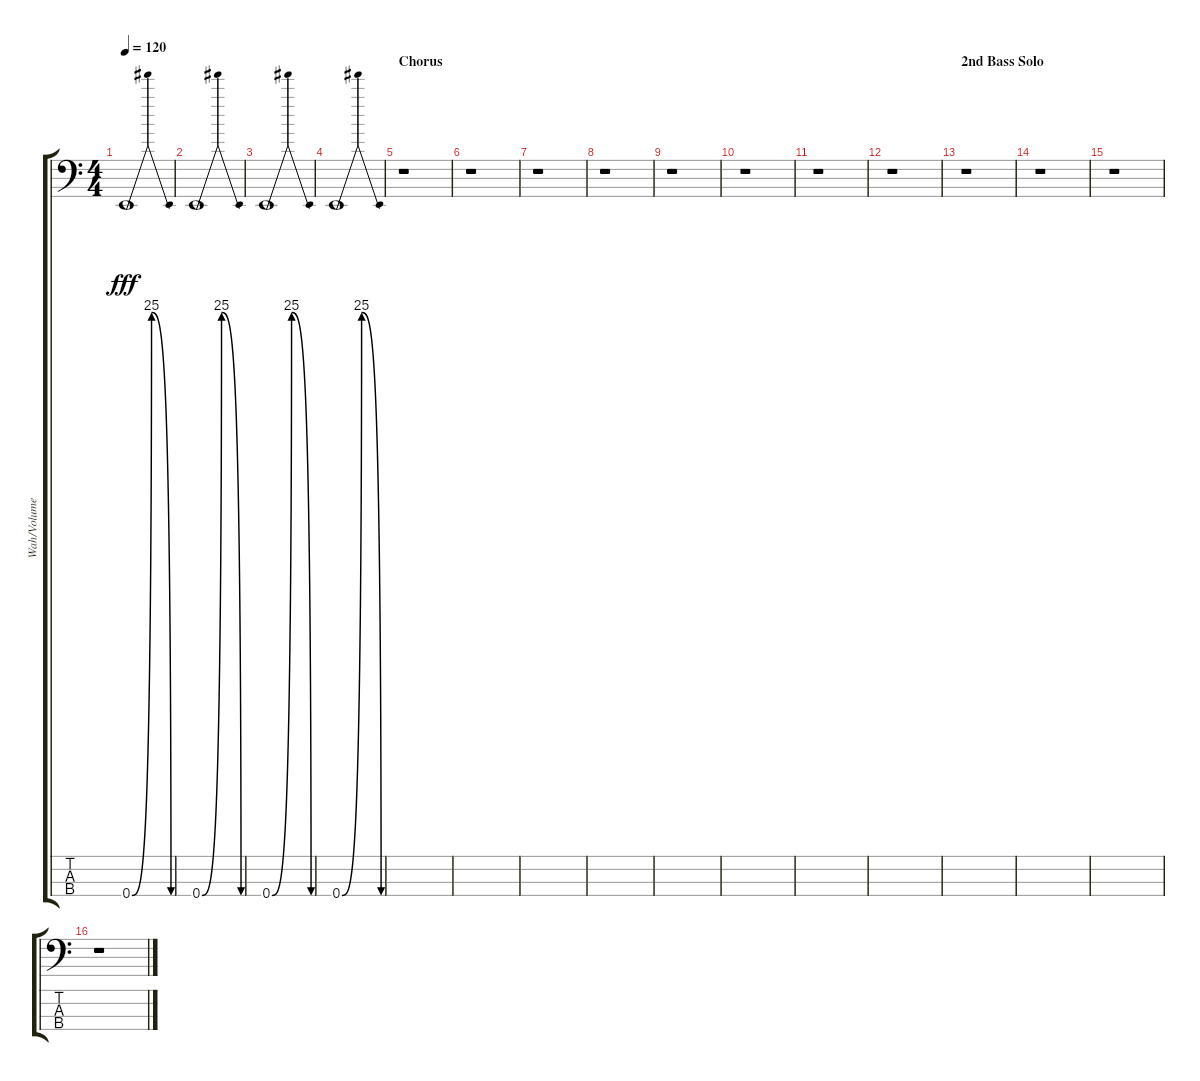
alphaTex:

\track ("Wah/Volume Effect (Bass)" "Wah/Volume") {instrument synthbass2}
\staff {score tabs}
\tuning (G2 D2 A1 E1) {hide}
\ts (4 4)
\tempo 120
\clef f4
\ks c
0.4{be (bendrelease 0 0 75 100 200 100 300 0)}.1{dy fff} |
0.4{be (bendrelease 0 0 75 100 200 100 300 0)}.1 |
0.4{be (bendrelease 0 0 75 100 200 100 300 0)}.1 |
0.4{be (bendrelease 0 0 75 100 200 100 300 0)}.1 |
\section ("" "Chorus")
r.1 |
r.1 |
r.1 |
r.1 |
r.1 |
r.1 |
r.1 |
r.1 |
\section ("" "2nd Bass Solo")
r.1 |
r.1 |
r.1 |
r.1
